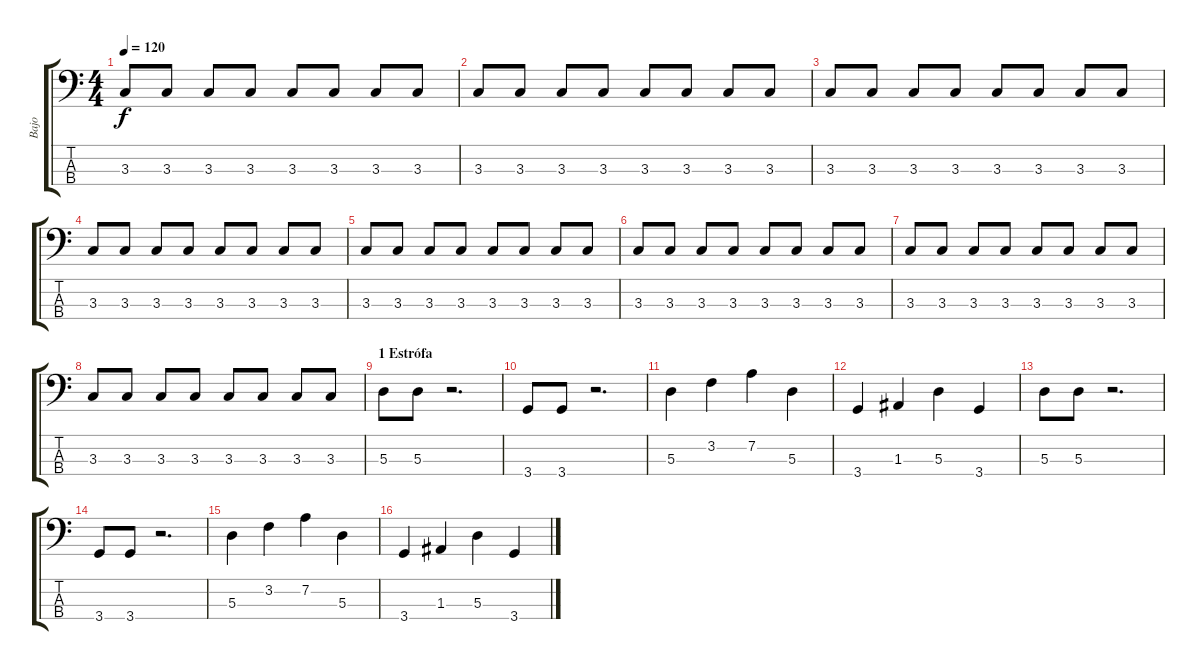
\track ("Bajo" "Bajo") {instrument acousticguitarnylon}
\staff {score tabs}
\tuning (G2 D2 A1 E1) {hide}
\ts (4 4)
\tempo 120
\clef f4
\ks c
3.3.8{dy f} 3.3.8 3.3.8 3.3.8 3.3.8 3.3.8 3.3.8 3.3.8 |
3.3.8 3.3.8 3.3.8 3.3.8 3.3.8 3.3.8 3.3.8 3.3.8 |
3.3.8 3.3.8 3.3.8 3.3.8 3.3.8 3.3.8 3.3.8 3.3.8 |
3.3.8 3.3.8 3.3.8 3.3.8 3.3.8 3.3.8 3.3.8 3.3.8 |
3.3.8 3.3.8 3.3.8 3.3.8 3.3.8 3.3.8 3.3.8 3.3.8 |
3.3.8 3.3.8 3.3.8 3.3.8 3.3.8 3.3.8 3.3.8 3.3.8 |
3.3.8 3.3.8 3.3.8 3.3.8 3.3.8 3.3.8 3.3.8 3.3.8 |
3.3.8 3.3.8 3.3.8 3.3.8 3.3.8 3.3.8 3.3.8 3.3.8 |
\section ("" "1 Estrófa")
5.3.8 5.3.8 r.2{d} |
3.4.8 3.4.8 r.2{d} |
5.3.4 3.2.4 7.2.4 5.3.4 |
3.4.4 1.3.4 5.3.4 3.4.4 |
5.3.8 5.3.8 r.2{d} |
3.4.8 3.4.8 r.2{d} |
5.3.4 3.2.4 7.2.4 5.3.4 |
3.4.4 1.3.4 5.3.4 3.4.4
